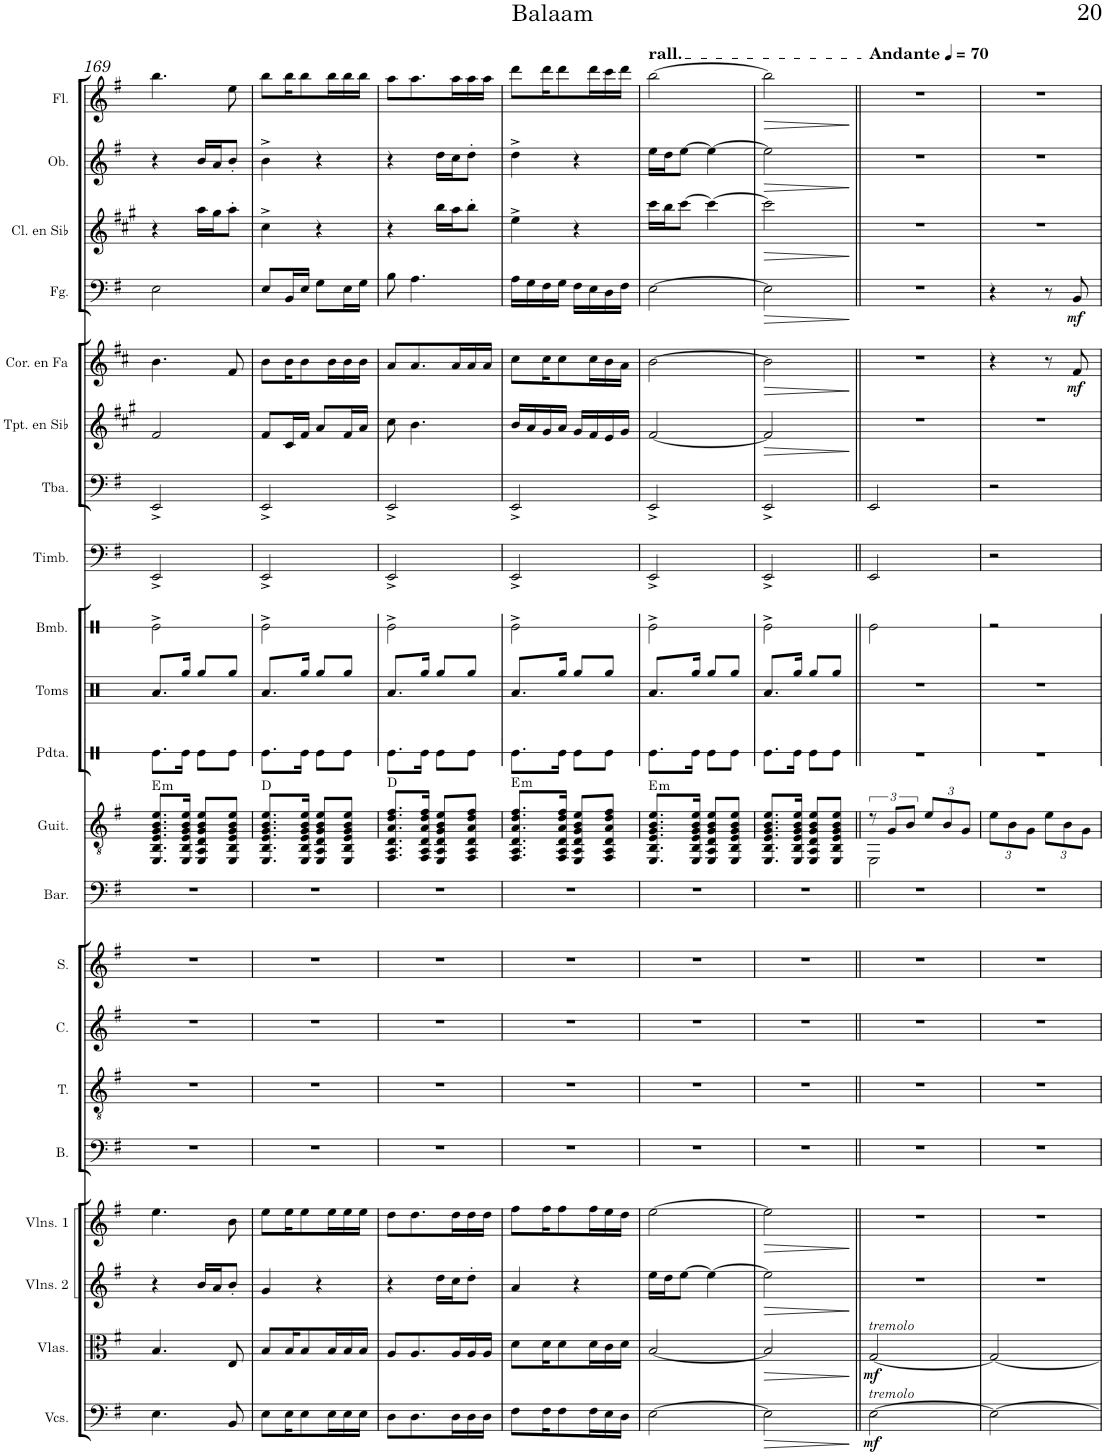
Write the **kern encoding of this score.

**kern	**dynam	**kern	**dynam	**kern	**dynam	**kern	**dynam	**kern	**kern	**kern	**kern	**kern	**kern	**harte	**kern	**kern	**kern	**kern	**kern	**kern	**dynam	**kern	**dynam	**kern	**dynam	**kern	**dynam	**kern	**dynam	**kern	**dynam
*part21	*part21	*part20	*part20	*part19	*part19	*part18	*part18	*part17	*part16	*part15	*part14	*part13	*part12	*part12	*part11	*part10	*part9	*part8	*part7	*part6	*part6	*part5	*part5	*part4	*part4	*part3	*part3	*part2	*part2	*part1	*part1
*staff21	*staff21	*staff20	*staff20	*staff19	*staff19	*staff18	*staff18	*staff17	*staff16	*staff15	*staff14	*staff13	*staff12	*	*staff11	*staff10	*staff9	*staff8	*staff7	*staff6	*staff6	*staff5	*staff5	*staff4	*staff4	*staff3	*staff3	*staff2	*staff2	*staff1	*staff1
*I"Violonchelos	*	*I"Violas	*	*I"Violines 2	*	*I"Violines 1	*	*I"Bajo	*I"Tenor	*I"Contralto	*I"Soprano	*I"Barítono	*I"Guitarra clásica	*	*I"Pandereta	*I"Toms	*I"Bombo	*I"Timbales	*I"Tuba	*I"Trompeta en Sib	*	*I"Trompa en Fa	*	*I"Fagot	*	*I"Clarinete en Sib	*	*I"Oboe	*	*I"Flauta	*
*I'Vcs.	*	*I'Vlas.	*	*I'Vlns. 2	*	*I'Vlns. 1	*	*I'B.	*I'T.	*I'C.	*I'S.	*I'Bar.	*I'Guit.	*	*I'Pdta.	*I'Toms	*I'Bmb.	*I'Timb.	*I'Tba.	*I'Tpt. en Sib	*	*	*	*I'Fg.	*	*I'Cl. en Sib	*	*I'Ob.	*	*I'Fl.	*
!!LO:PB:g=z
*clefF4	*	*clefC3	*	*clefG2	*	*clefG2	*	*clefF4	*clefGv2	*clefG2	*clefG2	*clefF4	*clefGv2	*	*clefX	*clefX	*clefX	*clefF4	*clefF4	*clefG2	*	*clefG2	*	*clefF4	*	*clefG2	*	*clefG2	*	*clefG2	*
*	*	*	*	*	*	*	*	*	*	*	*	*	*	*	*	*	*	*	*	*Trd1c2	*	*Trd4c7	*	*	*	*Trd1c2	*	*	*	*	*
*k[f#]	*	*k[f#]	*	*k[f#]	*	*k[f#]	*	*k[f#]	*k[f#]	*k[f#]	*k[f#]	*k[f#]	*k[f#]	*	*k[]	*k[]	*k[]	*k[f#]	*k[f#]	*k[f#c#g#]	*	*k[f#c#]	*	*k[f#]	*	*k[f#c#g#]	*	*k[f#]	*	*k[f#]	*
*M2/4	*	*M2/4	*	*M2/4	*	*M2/4	*	*M2/4	*M2/4	*M2/4	*M2/4	*M2/4	*M2/4	*	*M2/4	*M2/4	*M2/4	*M2/4	*M2/4	*M2/4	*	*M2/4	*	*M2/4	*	*M2/4	*	*M2/4	*	*M2/4	*
=169	=169	=169	=169	=169	=169	=169	=169	=169	=169	=169	=169	=169	=169	=169	=169	=169	=169	=169	=169	=169	=169	=169	=169	=169	=169	=169	=169	=169	=169	=169	=169
!	!	!	!	!	!	!	!	!	!	!	!	!	!	!LO:H:kt=m	!	!	!	!	!	!	!	!	!	!	!	!	!	!	!	!	!
4.E\	.	4.B/	.	4r	.	4.ee\	.	2r	2r	2r	2r	2r	8.EE/ 8.BB/ 8.E/ 8.G/ 8.B/ 8.e/L	E:min	8.Re\L	8.Ra/L	2Re^\	2EE^/	2EE^/	2f#/	.	4.b\	.	2E\	.	4r	.	4r	.	4.bb\	.
.	.	.	.	.	.	.	.	.	.	.	.	.	16EE/ 16BB/ 16E/ 16G/ 16B/ 16e/Jk	.	16Re\Jk	16Rgg/Jk	.	.	.	.	.	.	.	.	.	.	.	.	.	.	.
.	.	.	.	16b/LL	.	.	.	.	.	.	.	.	8EE/ 8AA/ 8D/ 8G/ 8B/ 8e/L	.	8Re\L	8Rgg/L	.	.	.	.	.	.	.	.	.	16aa\LL	.	16b/LL	.	.	.
.	.	.	.	16a/J	.	.	.	.	.	.	.	.	.	.	.	.	.	.	.	.	.	.	.	.	.	16gg#\J	.	16a/J	.	.	.
8BB/	.	8E/	.	8b'/J	.	8b\	.	.	.	.	.	.	8EE/ 8BB/ 8E/ 8G/ 8B/ 8e/J	.	8Re\J	8Rgg/J	.	.	.	.	.	8f#/	.	.	.	8aa'\J	.	8b'/J	.	8ee\	.
=170	=170	=170	=170	=170	=170	=170	=170	=170	=170	=170	=170	=170	=170	=170	=170	=170	=170	=170	=170	=170	=170	=170	=170	=170	=170	=170	=170	=170	=170	=170	=170
8E\L	.	8B/L	.	4g/	.	8ee\L	.	2r	2r	2r	2r	2r	8.EE/ 8.BB/ 8.E/ 8.G/ 8.B/ 8.e/L	D:maj	8.Re\L	8.Ra/L	2Re^\	2EE^/	2EE^/	8f#/L	.	8b\L	.	8E/L	.	4cc#^\	.	4b^\	.	8bb\L	.
16E\K	.	16B/K	.	.	.	16ee\K	.	.	.	.	.	.	.	.	.	.	.	.	.	16c#/L	.	16b\K	.	16BB/L	.	.	.	.	.	16bb\K	.
8E\	.	8B/	.	.	.	8ee\	.	.	.	.	.	.	16EE/ 16BB/ 16E/ 16G/ 16B/ 16e/Jk	.	16Re\Jk	16Rgg/Jk	.	.	.	16f#/JJ	.	8b\	.	16E/JJ	.	.	.	.	.	8bb\	.
.	.	.	.	4r	.	.	.	.	.	.	.	.	8EE/ 8AA/ 8D/ 8G/ 8B/ 8e/L	.	8Re\L	8Rgg/L	.	.	.	8a/L	.	.	.	8G\L	.	4r	.	4r	.	.	.
16E\L	.	16B/L	.	.	.	16ee\L	.	.	.	.	.	.	.	.	.	.	.	.	.	.	.	16b\L	.	.	.	.	.	.	.	16bb\L	.
16E\	.	16B/	.	.	.	16ee\	.	.	.	.	.	.	8EE/ 8BB/ 8E/ 8G/ 8B/ 8e/J	.	8Re\J	8Rgg/J	.	.	.	16f#/L	.	16b\	.	16E\L	.	.	.	.	.	16bb\	.
16E\JJ	.	16B/JJ	.	.	.	16ee\JJ	.	.	.	.	.	.	.	.	.	.	.	.	.	16a/JJ	.	16b\JJ	.	16G\JJ	.	.	.	.	.	16bb\JJ	.
=171	=171	=171	=171	=171	=171	=171	=171	=171	=171	=171	=171	=171	=171	=171	=171	=171	=171	=171	=171	=171	=171	=171	=171	=171	=171	=171	=171	=171	=171	=171	=171
8D\L	.	8A/L	.	4r	.	8dd\L	.	2r	2r	2r	2r	2r	8.FF#/ 8.AA/ 8.D/ 8.A/ 8.d/ 8.f#/L	D:maj	8.Re\L	8.Ra/L	2Re^\	2EE^/	2EE^/	8cc#\	.	8a/L	.	8B\	.	4r	.	4r	.	8aa\L	.
8.D\	.	8.A/	.	.	.	8.dd\	.	.	.	.	.	.	.	.	.	.	.	.	.	4.b\	.	8.a/	.	4.A\	.	.	.	.	.	8.aa\	.
.	.	.	.	.	.	.	.	.	.	.	.	.	16FF#/ 16AA/ 16D/ 16A/ 16d/ 16f#/Jk	.	16Re\Jk	16Rgg/Jk	.	.	.	.	.	.	.	.	.	.	.	.	.	.	.
.	.	.	.	16dd\LL	.	.	.	.	.	.	.	.	8EE/ 8AA/ 8D/ 8G/ 8B/ 8e/L	.	8Re\L	8Rgg/L	.	.	.	.	.	.	.	.	.	16bb\LL	.	16dd\LL	.	.	.
16D\L	.	16A/L	.	16cc\J	.	16dd\L	.	.	.	.	.	.	.	.	.	.	.	.	.	.	.	16a/L	.	.	.	16aa\J	.	16cc\J	.	16aa\L	.
16D\	.	16A/	.	8dd'\J	.	16dd\	.	.	.	.	.	.	8FF#/ 8AA/ 8D/ 8A/ 8d/ 8f#/J	.	8Re\J	8Rgg/J	.	.	.	.	.	16a/	.	.	.	8bb'\J	.	8dd'\J	.	16aa\	.
16D\JJ	.	16A/JJ	.	.	.	16dd\JJ	.	.	.	.	.	.	.	.	.	.	.	.	.	.	.	16a/JJ	.	.	.	.	.	.	.	16aa\JJ	.
=172	=172	=172	=172	=172	=172	=172	=172	=172	=172	=172	=172	=172	=172	=172	=172	=172	=172	=172	=172	=172	=172	=172	=172	=172	=172	=172	=172	=172	=172	=172	=172
!	!	!	!	!	!	!	!	!	!	!	!	!	!	!LO:H:kt=m	!	!	!	!	!	!	!	!	!	!	!	!	!	!	!	!	!
8F#\L	.	8d\L	.	4a/	.	8ff#\L	.	2r	2r	2r	2r	2r	8.FF#/ 8.AA/ 8.D/ 8.A/ 8.d/ 8.f#/L	E:min	8.Re\L	8.Ra/L	2Re^\	2EE^/	2EE^/	16b/LL	.	8cc#\L	.	16A\LL	.	4ee^\	.	4dd^\	.	8ddd\L	.
.	.	.	.	.	.	.	.	.	.	.	.	.	.	.	.	.	.	.	.	16a/	.	.	.	16G\	.	.	.	.	.	.	.
16F#\K	.	16d\K	.	.	.	16ff#\K	.	.	.	.	.	.	.	.	.	.	.	.	.	16g#/	.	16cc#\K	.	16F#\	.	.	.	.	.	16ddd\K	.
8F#\	.	8d\	.	.	.	8ff#\	.	.	.	.	.	.	16FF#/ 16AA/ 16D/ 16A/ 16d/ 16f#/Jk	.	16Re\Jk	16Rgg/Jk	.	.	.	16a/JJ	.	8cc#\	.	16G\JJ	.	.	.	.	.	8ddd\	.
.	.	.	.	4r	.	.	.	.	.	.	.	.	8EE/ 8AA/ 8D/ 8G/ 8B/ 8e/L	.	8Re\L	8Rgg/L	.	.	.	16g#/LL	.	.	.	16F#\LL	.	4r	.	4r	.	.	.
16F#\L	.	16d\L	.	.	.	16ff#\L	.	.	.	.	.	.	.	.	.	.	.	.	.	16f#/	.	16cc#\L	.	16E\	.	.	.	.	.	16ddd\L	.
16E\	.	16c\	.	.	.	16ee\	.	.	.	.	.	.	8FF#/ 8AA/ 8D/ 8A/ 8d/ 8f#/J	.	8Re\J	8Rgg/J	.	.	.	16e/	.	16b\	.	16D\	.	.	.	.	.	16ccc\	.
16D\JJ	.	16d\JJ	.	.	.	16dd\JJ	.	.	.	.	.	.	.	.	.	.	.	.	.	16g#/JJ	.	16a\JJ	.	16F#\JJ	.	.	.	.	.	16ddd\JJ	.
=173	=173	=173	=173	=173	=173	=173	=173	=173	=173	=173	=173	=173	=173	=173	=173	=173	=173	=173	=173	=173	=173	=173	=173	=173	=173	=173	=173	=173	=173	=173	=173
!	!	!	!	!	!	!	!	!	!	!	!	!	!	!LO:H:kt=m	!	!	!	!	!	!	!	!	!	!	!	!	!	!	!	!LO:TX:a:t=rall.	!
[2E\	.	[2B/	.	16ee\LL	.	[2ee\	.	2r	2r	2r	2r	2r	8.EE/ 8.BB/ 8.E/ 8.G/ 8.B/ 8.e/L	E:min	8.Re\L	8.Ra/L	2Re^\	2EE^/	2EE^/	[2f#/	.	[2b\	.	[2E\	.	16ccc#\LL	.	16ee\LL	.	[2bb\	.
.	.	.	.	16dd\J	.	.	.	.	.	.	.	.	.	.	.	.	.	.	.	.	.	.	.	.	.	16bb\J	.	16dd\J	.	.	.
.	.	.	.	[8ee\J	.	.	.	.	.	.	.	.	.	.	.	.	.	.	.	.	.	.	.	.	.	[8ccc#\J	.	[8ee\J	.	.	.
.	.	.	.	.	.	.	.	.	.	.	.	.	16EE/ 16BB/ 16E/ 16G/ 16B/ 16e/Jk	.	16Re\Jk	16Rgg/Jk	.	.	.	.	.	.	.	.	.	.	.	.	.	.	.
.	.	.	.	4ee\_	.	.	.	.	.	.	.	.	8EE/ 8AA/ 8D/ 8G/ 8B/ 8e/L	.	8Re\L	8Rgg/L	.	.	.	.	.	.	.	.	.	4ccc#\_	.	4ee\_	.	.	.
.	.	.	.	.	.	.	.	.	.	.	.	.	8EE/ 8BB/ 8E/ 8G/ 8B/ 8e/J	.	8Re\J	8Rgg/J	.	.	.	.	.	.	.	.	.	.	.	.	.	.	.
=174	=174	=174	=174	=174	=174	=174	=174	=174	=174	=174	=174	=174	=174	=174	=174	=174	=174	=174	=174	=174	=174	=174	=174	=174	=174	=174	=174	=174	=174	=174	=174
!	!LO:HP:b	!	!LO:HP:b	!	!LO:HP:b	!	!LO:HP:b	!	!	!	!	!	!	!	!	!	!	!	!	!	!LO:HP:b	!	!LO:HP:b	!	!LO:HP:b	!	!LO:HP:b	!	!LO:HP:b	!	!LO:HP:b
2E\]	>	2B/]	>	2ee\]	>	2ee\]	>	2r	2r	2r	2r	2r	8.EE/ 8.BB/ 8.E/ 8.G/ 8.B/ 8.e/L	.	8.Re\L	8.Ra/L	2Re^\	2EE^/	2EE^/	2f#/]	>	2b\]	>	2E\]	>	2ccc#\]	>	2ee\]	>	2bb\]	>
.	.	.	.	.	.	.	.	.	.	.	.	.	16EE/ 16BB/ 16E/ 16G/ 16B/ 16e/Jk	.	16Re\Jk	16Rgg/Jk	.	.	.	.	.	.	.	.	.	.	.	.	.	.	.
.	.	.	.	.	.	.	.	.	.	.	.	.	8EE/ 8AA/ 8D/ 8G/ 8B/ 8e/L	.	8Re\L	8Rgg/L	.	.	.	.	.	.	.	.	.	.	.	.	.	.	.
.	.	.	.	.	.	.	.	.	.	.	.	.	8EE/ 8BB/ 8E/ 8G/ 8B/ 8e/J	.	8Re\J	8Rgg/J	.	.	.	.	.	.	.	.	.	.	.	.	.	.	.
.	]	.	]	.	]	.	]	.	.	.	.	.	.	.	.	.	.	.	.	.	]	.	]	.	]	.	]	.	]	.	]
=175||	=175||	=175||	=175||	=175||	=175||	=175||	=175||	=175||	=175||	=175||	=175||	=175||	=175||	=175||	=175||	=175||	=175||	=175||	=175||	=175||	=175||	=175||	=175||	=175||	=175||	=175||	=175||	=175||	=175||	=175||	=175||
*	*	*	*	*	*	*	*	*	*	*	*	*	*	*	*	*	*	*	*	*	*	*	*	*	*	*	*	*	*	*MM70	*
*	*	*	*	*	*	*	*	*	*	*	*	*	*^	*	*	*	*	*	*	*	*	*	*	*	*	*	*	*	*	*	*
!	!	!	!	!	!	!	!	!	!	!	!	!	!	!	!	!	!	!	!	!	!	!	!	!	!	!	!	!	!	!	!LO:TX:a:B:t=Andante	!
!	!	!LO:TX:a:i:t=tremolo	!	!	!	!	!	!	!	!	!	!	!	!	!	!	!	!	!	!	!	!	!	!	!	!	!	!	!	!	!	!
!LO:TX:a:i:t=tremolo	!	!	!	!	!	!	!	!	!	!	!	!	!	!	!	!	!	!	!	!	!	!	!	!	!	!	!	!	!	!	!	!
!	!LO:DY:b	!	!LO:DY:b	!	!	!	!	!	!	!	!	!	!	!	!	!	!	!	!	!	!	!	!	!	!	!	!	!	!	!	!	!
[2E\	mf	[2G/	mf	2r	.	2r	.	2r	2r	2r	2r	2r	12r	2EE\	.	2r	2r	2Re\	2EE/	2EE/	2r	.	2r	.	2r	.	2r	.	2r	.	2r	.
.	.	.	.	.	.	.	.	.	.	.	.	.	12G/L	.	.	.	.	.	.	.	.	.	.	.	.	.	.	.	.	.	.	.
.	.	.	.	.	.	.	.	.	.	.	.	.	12B/J	.	.	.	.	.	.	.	.	.	.	.	.	.	.	.	.	.	.	.
*	*	*	*	*	*	*	*	*	*	*	*	*	*Xbrackettup	*	*	*	*	*	*	*	*	*	*	*	*	*	*	*	*	*	*	*
.	.	.	.	.	.	.	.	.	.	.	.	.	12e/L	.	.	.	.	.	.	.	.	.	.	.	.	.	.	.	.	.	.	.
.	.	.	.	.	.	.	.	.	.	.	.	.	12B/	.	.	.	.	.	.	.	.	.	.	.	.	.	.	.	.	.	.	.
.	.	.	.	.	.	.	.	.	.	.	.	.	12G/J	.	.	.	.	.	.	.	.	.	.	.	.	.	.	.	.	.	.	.
*	*	*	*	*	*	*	*	*	*	*	*	*	*v	*v	*	*	*	*	*	*	*	*	*	*	*	*	*	*	*	*	*	*
=176	=176	=176	=176	=176	=176	=176	=176	=176	=176	=176	=176	=176	=176	=176	=176	=176	=176	=176	=176	=176	=176	=176	=176	=176	=176	=176	=176	=176	=176	=176	=176
2E\_	.	2G/_	.	2r	.	2r	.	2r	2r	2r	2r	2r	12e\L	.	2r	2r	2r	2r	2r	2r	.	4r	.	4r	.	2r	.	2r	.	2r	.
.	.	.	.	.	.	.	.	.	.	.	.	.	12B\	.	.	.	.	.	.	.	.	.	.	.	.	.	.	.	.	.	.
.	.	.	.	.	.	.	.	.	.	.	.	.	12G\J	.	.	.	.	.	.	.	.	.	.	.	.	.	.	.	.	.	.
.	.	.	.	.	.	.	.	.	.	.	.	.	12e\L	.	.	.	.	.	.	.	.	8r	.	8r	.	.	.	.	.	.	.
.	.	.	.	.	.	.	.	.	.	.	.	.	12B\	.	.	.	.	.	.	.	.	.	.	.	.	.	.	.	.	.	.
!	!	!	!	!	!	!	!	!	!	!	!	!	!	!	!	!	!	!	!	!	!	!	!LO:DY:b	!	!LO:DY:b	!	!	!	!	!	!
.	.	.	.	.	.	.	.	.	.	.	.	.	.	.	.	.	.	.	.	.	.	8f#/	mf	8BB/	mf	.	.	.	.	.	.
.	.	.	.	.	.	.	.	.	.	.	.	.	12G\J	.	.	.	.	.	.	.	.	.	.	.	.	.	.	.	.	.	.
=	=	=	=	=	=	=	=	=	=	=	=	=	=	=	=	=	=	=	=	=	=	=	=	=	=	=	=	=	=	=	=
*-	*-	*-	*-	*-	*-	*-	*-	*-	*-	*-	*-	*-	*-	*-	*-	*-	*-	*-	*-	*-	*-	*-	*-	*-	*-	*-	*-	*-	*-	*-	*-
